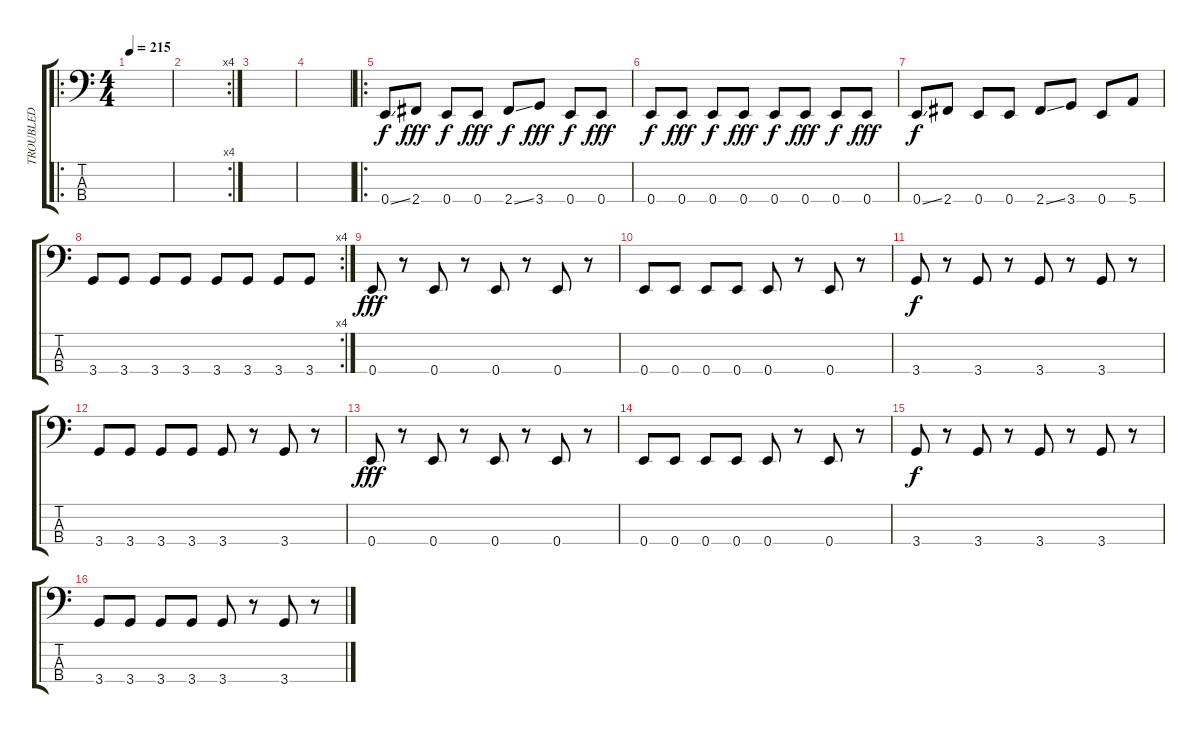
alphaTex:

\track ("TROUBLED" "TROUBLED") {instrument electricbasspick}
\staff {score tabs}
\tuning (G2 D2 A1 E1) {hide}
\ro
\ts (4 4)
\tempo 215
\clef f4
\ks c
|
\rc 4
|
|
|
\ro
0.4{ss}.8 2.4.8{dy fff} 0.4.8{dy f} 0.4.8{dy fff} 2.4{ss}.8{dy f} 3.4.8{dy fff} 0.4.8{dy f} 0.4.8{dy fff} |
0.4.8{dy f} 0.4.8{dy fff} 0.4.8{dy f} 0.4.8{dy fff} 0.4.8{dy f} 0.4.8{dy fff} 0.4.8{dy f} 0.4.8{dy fff} |
0.4{ss}.8{dy f} 2.4.8 0.4.8 0.4.8 2.4{ss}.8 3.4.8 0.4.8 5.4.8 |
\rc 4
3.4.8 3.4.8 3.4.8 3.4.8 3.4.8 3.4.8 3.4.8 3.4.8 |
0.4.8{dy fff} r.8 0.4.8 r.8 0.4.8 r.8 0.4.8 r.8 |
0.4.8 0.4.8 0.4.8 0.4.8 0.4.8 r.8 0.4.8 r.8 |
3.4.8{dy f} r.8 3.4.8 r.8 3.4.8 r.8 3.4.8 r.8 |
3.4.8 3.4.8 3.4.8 3.4.8 3.4.8 r.8 3.4.8 r.8 |
0.4.8{dy fff} r.8 0.4.8 r.8 0.4.8 r.8 0.4.8 r.8 |
0.4.8 0.4.8 0.4.8 0.4.8 0.4.8 r.8 0.4.8 r.8 |
3.4.8{dy f} r.8 3.4.8 r.8 3.4.8 r.8 3.4.8 r.8 |
3.4.8 3.4.8 3.4.8 3.4.8 3.4.8 r.8 3.4.8 r.8
